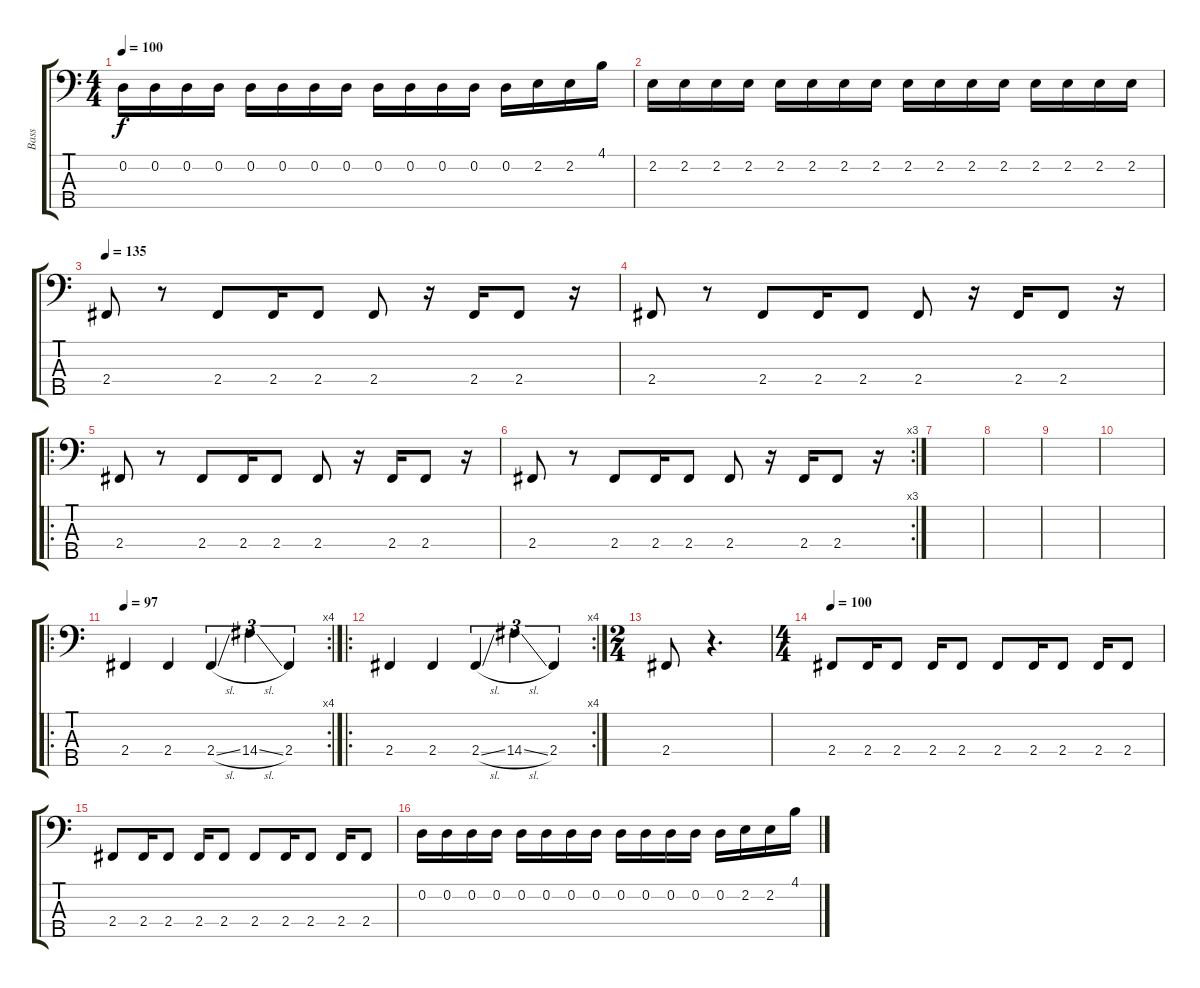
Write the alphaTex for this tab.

\track ("Bass" "Bass") {instrument electricbassfinger}
\staff {score tabs}
\tuning (G2 D2 A1 E1 B0) {hide}
\ts (4 4)
\tempo 100
\clef f4
\ks c
0.2.16{dy f} 0.2.16 0.2.16 0.2.16 0.2.16 0.2.16 0.2.16 0.2.16 0.2.16 0.2.16 0.2.16 0.2.16 0.2.16 2.2.16 2.2.16 4.1.16 |
2.2.16 2.2.16 2.2.16 2.2.16 2.2.16 2.2.16 2.2.16 2.2.16 2.2.16 2.2.16 2.2.16 2.2.16 2.2.16 2.2.16 2.2.16 2.2.16 |
\tempo 135
2.4.8 r.8 2.4.8 2.4.16 2.4.8 2.4.8 r.16 2.4.16 2.4.8 r.16 |
2.4.8 r.8 2.4.8 2.4.16 2.4.8 2.4.8 r.16 2.4.16 2.4.8 r.16 |
\ro
2.4.8 r.8 2.4.8 2.4.16 2.4.8 2.4.8 r.16 2.4.16 2.4.8 r.16 |
\rc 3
2.4.8 r.8 2.4.8 2.4.16 2.4.8 2.4.8 r.16 2.4.16 2.4.8 r.16 |
|
|
|
|
\ro
\rc 4
\tempo 97
2.4.4 2.4.4 2.4{sl}.4{tu (3 2)} 14.4{sl}.4{tu (3 2)} 2.4.4{tu (3 2)} |
\ro
\rc 4
2.4.4 2.4.4 2.4{sl}.4{tu (3 2)} 14.4{sl}.4{tu (3 2)} 2.4.4{tu (3 2)} |
\ts (2 4)
2.4.8 r.4{d} |
\ts (4 4)
\tempo 100
2.4.8 2.4.16 2.4.8 2.4.16 2.4.8 2.4.8 2.4.16 2.4.8 2.4.16 2.4.8 |
2.4.8 2.4.16 2.4.8 2.4.16 2.4.8 2.4.8 2.4.16 2.4.8 2.4.16 2.4.8 |
0.2.16 0.2.16 0.2.16 0.2.16 0.2.16 0.2.16 0.2.16 0.2.16 0.2.16 0.2.16 0.2.16 0.2.16 0.2.16 2.2.16 2.2.16 4.1.16
